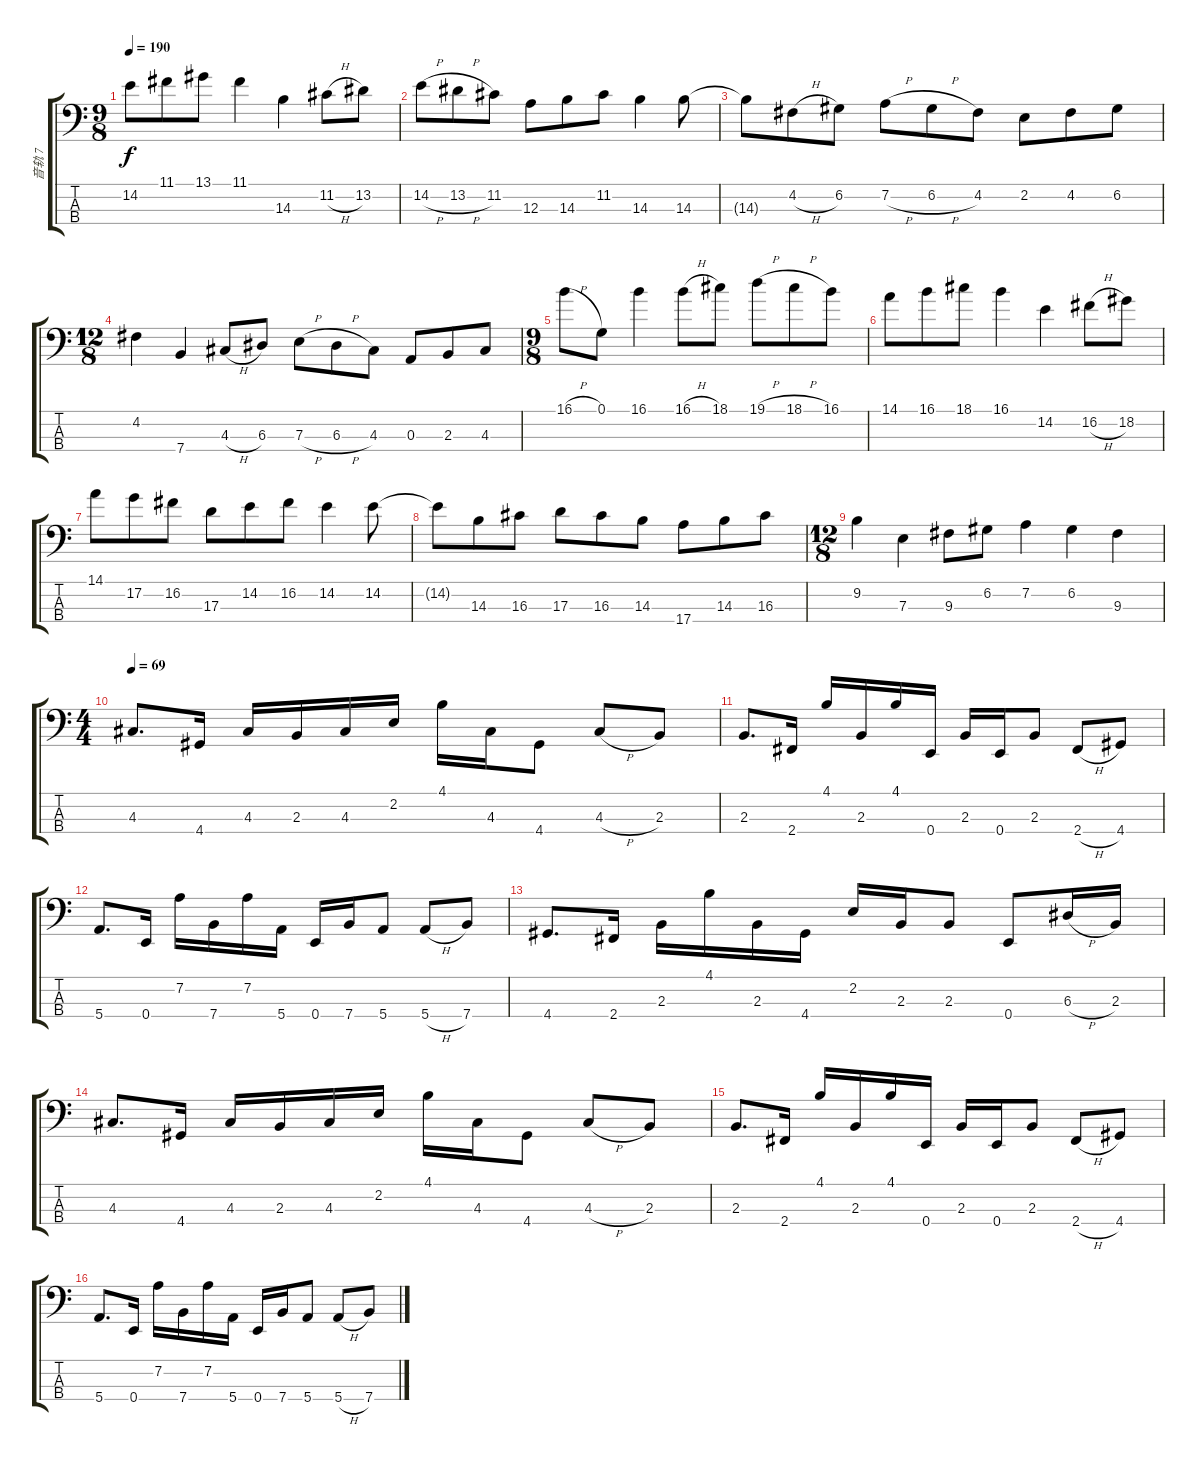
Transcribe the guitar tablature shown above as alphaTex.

\track ("音轨 7" "音轨 7") {instrument electricbassfinger}
\staff {score tabs}
\tuning (G2 D2 A1 E1) {hide}
\ts (9 8)
\tempo 190
\clef f4
\ks c
14.2.8{dy f} 11.1.8 13.1.8 11.1.4 14.3.4 11.2{h}.8 13.2.8 |
14.2{h}.8 13.2{h}.8 11.2.8 12.3.8 14.3.8 11.2.8 14.3.4 14.3.8 |
14.3{t}.8 4.2{h}.8 6.2.8 7.2{h}.8 6.2{h}.8 4.2.8 2.2.8 4.2.8 6.2.8 |
\ts (12 8)
4.2.4 7.4.4 4.3{h}.8 6.3.8 7.3{h}.8 6.3{h}.8 4.3.8 0.3.8 2.3.8 4.3.8 |
\ts (9 8)
16.1{h}.8 0.1.8 16.1.4 16.1{h}.8 18.1.8 19.1{h}.8 18.1{h}.8 16.1.8 |
14.1.8 16.1.8 18.1.8 16.1.4 14.2.4 16.2{h}.8 18.2.8 |
14.1.8 17.2.8 16.2.8 17.3.8 14.2.8 16.2.8 14.2.4 14.2.8 |
14.2{t}.8 14.3.8 16.3.8 17.3.8 16.3.8 14.3.8 17.4.8 14.3.8 16.3.8 |
\ts (12 8)
9.2.4 7.3.4 9.3.8 6.2.8 7.2.4 6.2.4 9.3.4 |
\ts (4 4)
\tempo 69
4.3.8{d} 4.4.16 4.3.16 2.3.16 4.3.16 2.2.16 4.1.16 4.3.16 4.4.8 4.3{h}.8 2.3.8 |
2.3.8{d} 2.4.16 4.1.16 2.3.16 4.1.16 0.4.16 2.3.16 0.4.16 2.3.8 2.4{h}.8 4.4.8 |
5.4.8{d} 0.4.16 7.2.16 7.4.16 7.2.16 5.4.16 0.4.16 7.4.16 5.4.8 5.4{h}.8 7.4.8 |
4.4.8{d} 2.4.16 2.3.16 4.1.16 2.3.16 4.4.16 2.2.16 2.3.16 2.3.8 0.4.8 6.3{h}.16 2.3.16 |
4.3.8{d} 4.4.16 4.3.16 2.3.16 4.3.16 2.2.16 4.1.16 4.3.16 4.4.8 4.3{h}.8 2.3.8 |
2.3.8{d} 2.4.16 4.1.16 2.3.16 4.1.16 0.4.16 2.3.16 0.4.16 2.3.8 2.4{h}.8 4.4.8 |
5.4.8{d} 0.4.16 7.2.16 7.4.16 7.2.16 5.4.16 0.4.16 7.4.16 5.4.8 5.4{h}.8 7.4.8
